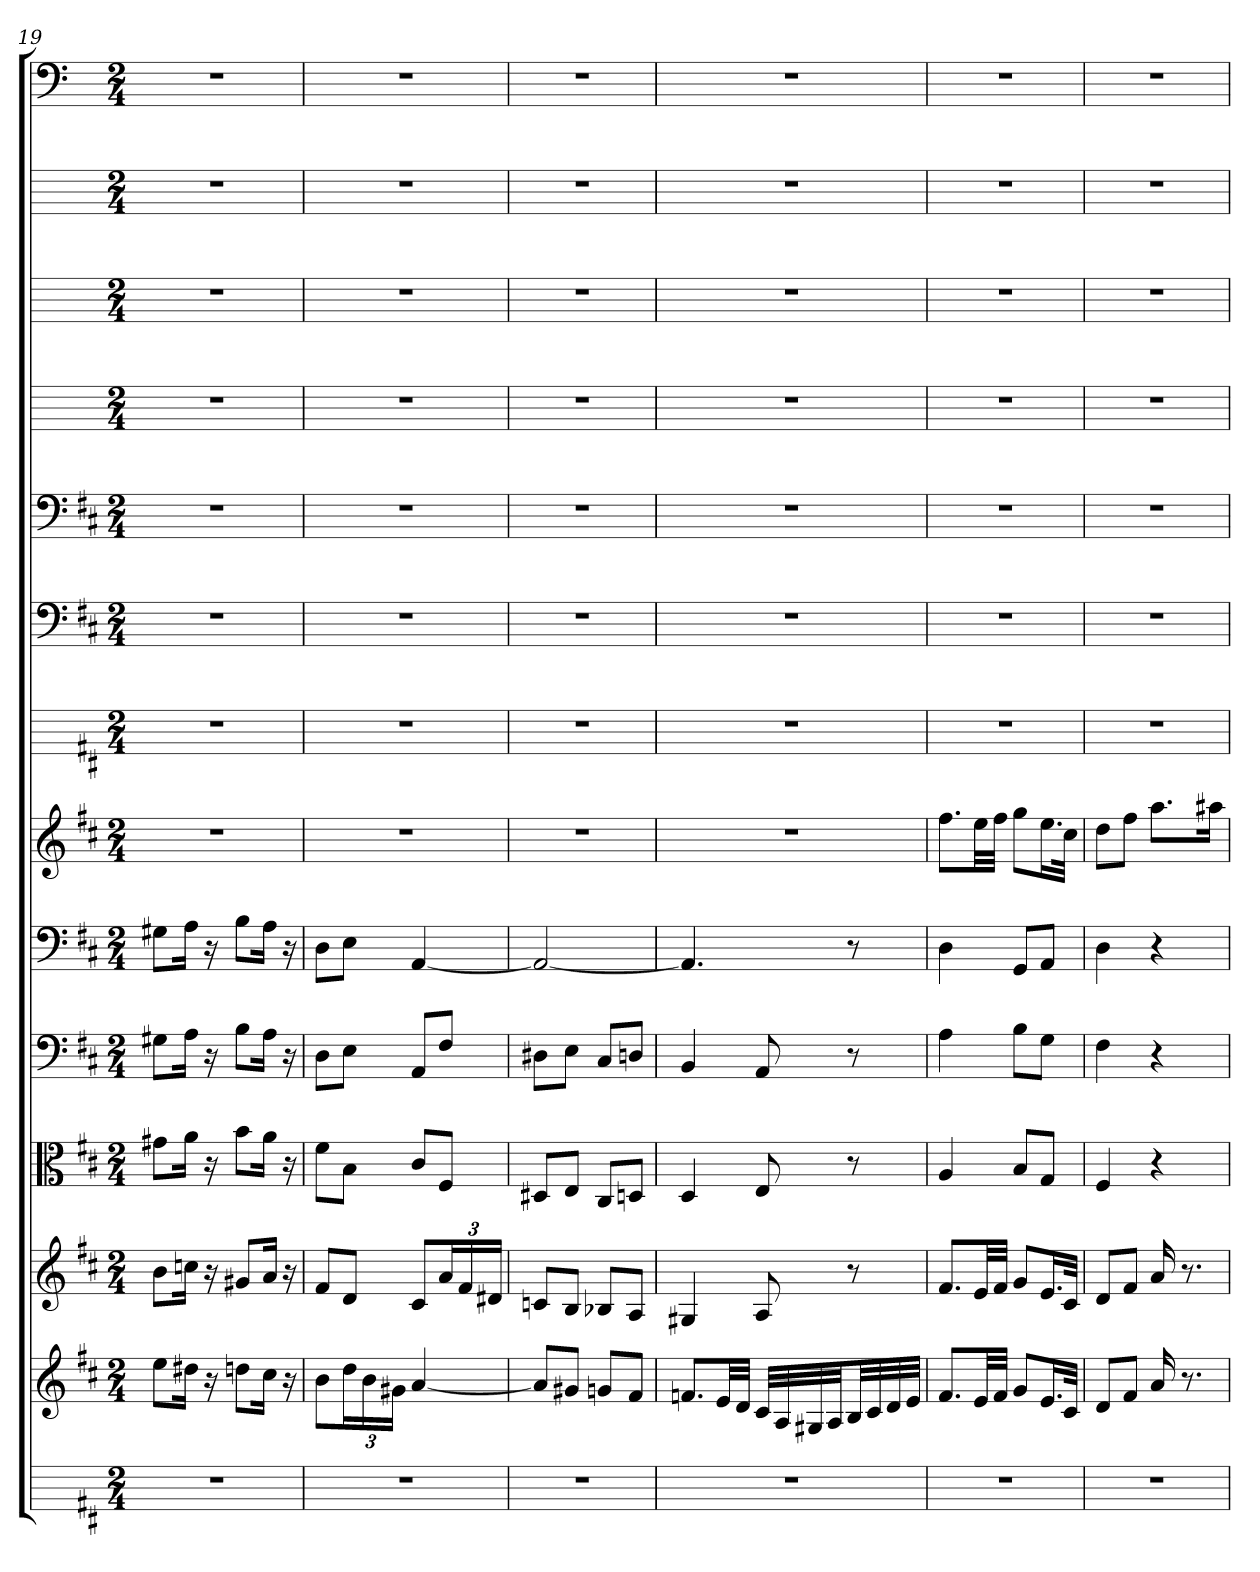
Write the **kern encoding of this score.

**kern	**kern	**kern	**kern	**kern	**kern	**kern	**kern	**kern	**kern	**kern	**kern	**kern	**kern
*part14	*part13	*part12	*part11	*part10	*part9	*part8	*part7	*part6	*part5	*part4	*part3	*part2	*part1
*staff14	*staff13	*staff12	*staff11	*staff10	*staff9	*staff8	*staff7	*staff6	*staff5	*staff4	*staff3	*staff2	*staff1
*	*	*	*clefC3	*clefF4	*clefF4	*	*	*clefF4	*clefF4	*	*	*	*clefF4
*k[f#c#]	*k[f#c#]	*k[f#c#]	*k[f#c#]	*k[f#c#]	*k[f#c#]	*k[f#c#]	*k[f#c#]	*k[f#c#]	*k[f#c#]	*k[]	*k[]	*k[]	*k[]
*M2/4	*M2/4	*M2/4	*M2/4	*M2/4	*M2/4	*M2/4	*M2/4	*M2/4	*M2/4	*M2/4	*M2/4	*M2/4	*M2/4
=19	=19	=19	=19	=19	=19	=19	=19	=19	=19	=19	=19	=19	=19
2r	8eeL	8bL	8g#X\L	8G#X\L	8G#X\L	2r	2r	2r	2r	2r	2r	2r	2r
.	16dd#XJk	16ccnJk	16a\Jk	16A\Jk	16A\Jk	.	.	.	.	.	.	.	.
.	16r	16r	16r	16r	16r	.	.	.	.	.	.	.	.
.	8ddnL	8g#XL	8b\L	8B\L	8B\L	.	.	.	.	.	.	.	.
.	16cc#Jk	16aJk	16a\Jk	16A\Jk	16A\Jk	.	.	.	.	.	.	.	.
.	16r	16r	16r	16r	16r	.	.	.	.	.	.	.	.
=20	=20	=20	=20	=20	=20	=20	=20	=20	=20	=20	=20	=20	=20
2r	8bL	8f#L	8f#\L	8D\L	8D\L	2r	2r	2r	2r	2r	2r	2r	2r
.	24ddL	8dJ	8B\J	8E\J	8E\J	.	.	.	.	.	.	.	.
.	24b	.	.	.	.	.	.	.	.	.	.	.	.
.	24g#XJJ	.	.	.	.	.	.	.	.	.	.	.	.
.	[4a	8c#L	8c#/L	8AA/L	[4AA	.	.	.	.	.	.	.	.
.	.	24aL	8F#/J	8F#/J	.	.	.	.	.	.	.	.	.
.	.	24f#	.	.	.	.	.	.	.	.	.	.	.
.	.	24d#XJJ	.	.	.	.	.	.	.	.	.	.	.
=21	=21	=21	=21	=21	=21	=21	=21	=21	=21	=21	=21	=21	=21
2r	8aL]	8cnL	8D#X/L	8D#X\L	2AA_	2r	2r	2r	2r	2r	2r	2r	2r
.	8g#XJ	8BJ	8E/J	8E\J	.	.	.	.	.	.	.	.	.
.	8gnL	8B-XL	8C#/L	8C#/L	.	.	.	.	.	.	.	.	.
.	8f#J	8AJ	8Dn/J	8Dn/J	.	.	.	.	.	.	.	.	.
=22	=22	=22	=22	=22	=22	=22	=22	=22	=22	=22	=22	=22	=22
2r	8.fnL	4G#X	4D	4BB	4.AA]	2r	2r	2r	2r	2r	2r	2r	2r
.	32eLL	.	.	.	.	.	.	.	.	.	.	.	.
.	32dJJJ	.	.	.	.	.	.	.	.	.	.	.	.
.	32c#LLL	8A	8E	8AA	.	.	.	.	.	.	.	.	.
.	32A	.	.	.	.	.	.	.	.	.	.	.	.
.	32G#X	.	.	.	.	.	.	.	.	.	.	.	.
.	32AJJ	.	.	.	.	.	.	.	.	.	.	.	.
.	32BLL	8r	8r	8r	8r	.	.	.	.	.	.	.	.
.	32c#	.	.	.	.	.	.	.	.	.	.	.	.
.	32d	.	.	.	.	.	.	.	.	.	.	.	.
.	32eJJJ	.	.	.	.	.	.	.	.	.	.	.	.
=23	=23	=23	=23	=23	=23	=23	=23	=23	=23	=23	=23	=23	=23
2r	8.f#L	8.f#L	4A	4A	4D	8.ff#L	2r	2r	2r	2r	2r	2r	2r
.	32eLL	32eLL	.	.	.	32eeLL	.	.	.	.	.	.	.
.	32f#JJJ	32f#JJJ	.	.	.	32ff#JJJ	.	.	.	.	.	.	.
.	8gL	8gL	8B/L	8B\L	8GG/L	8ggL	.	.	.	.	.	.	.
.	16.eL	16.eL	8G/J	8G\J	8AA/J	16.eeL	.	.	.	.	.	.	.
.	32c#JJk	32c#JJk	.	.	.	32cc#JJk	.	.	.	.	.	.	.
=24	=24	=24	=24	=24	=24	=24	=24	=24	=24	=24	=24	=24	=24
2r	8dL	8dL	4F#	4F#	4D	8ddL	2r	2r	2r	2r	2r	2r	2r
.	8f#J	8f#J	.	.	.	8ff#J	.	.	.	.	.	.	.
.	16a	16a	4r	4r	4r	8.aaL	.	.	.	.	.	.	.
.	8.r	8.r	.	.	.	.	.	.	.	.	.	.	.
.	.	.	.	.	.	16aa#XJk	.	.	.	.	.	.	.
=	=	=	=	=	=	=	=	=	=	=	=	=	=
*-	*-	*-	*-	*-	*-	*-	*-	*-	*-	*-	*-	*-	*-
